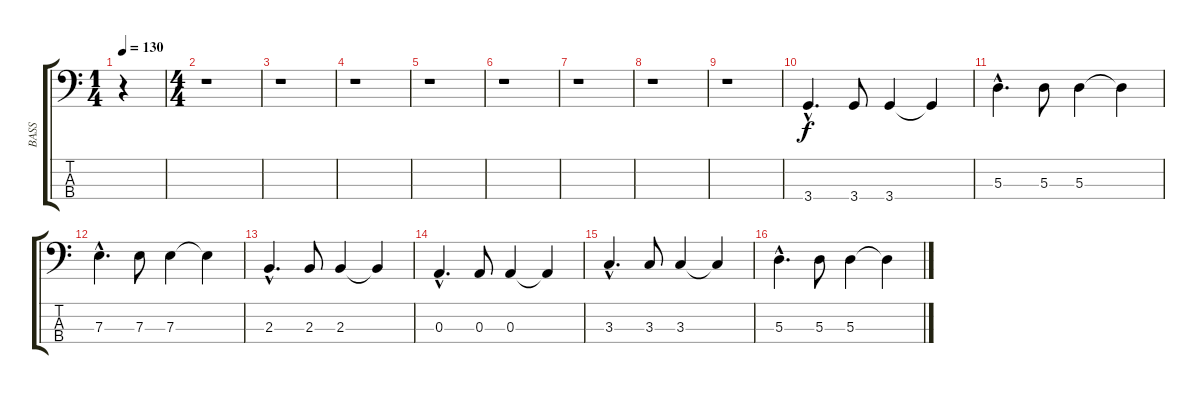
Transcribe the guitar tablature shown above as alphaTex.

\track ("BASS" "BASS") {instrument electricbassfinger}
\staff {score tabs}
\tuning (G2 D2 A1 E1) {hide}
\ts (1 4)
\tempo 130
\clef f4
\ks c
r.4{dy f instrument electricbassfinger} |
\ts (4 4)
r.1 |
r.1 |
r.1 |
r.1 |
r.1 |
r.1 |
r.1 |
r.1 |
3.4{hac}.4{d} 3.4.8 3.4.4 3.4{t}.4 |
5.3{hac}.4{d} 5.3.8 5.3.4 5.3{t}.4 |
7.3{hac}.4{d} 7.3.8 7.3.4 7.3{t}.4 |
2.3{hac}.4{d} 2.3.8 2.3.4 2.3{t}.4 |
0.3{hac}.4{d} 0.3.8 0.3.4 0.3{t}.4 |
3.3{hac}.4{d} 3.3.8 3.3.4 3.3{t}.4 |
5.3{hac}.4{d} 5.3.8 5.3.4 5.3{t}.4
